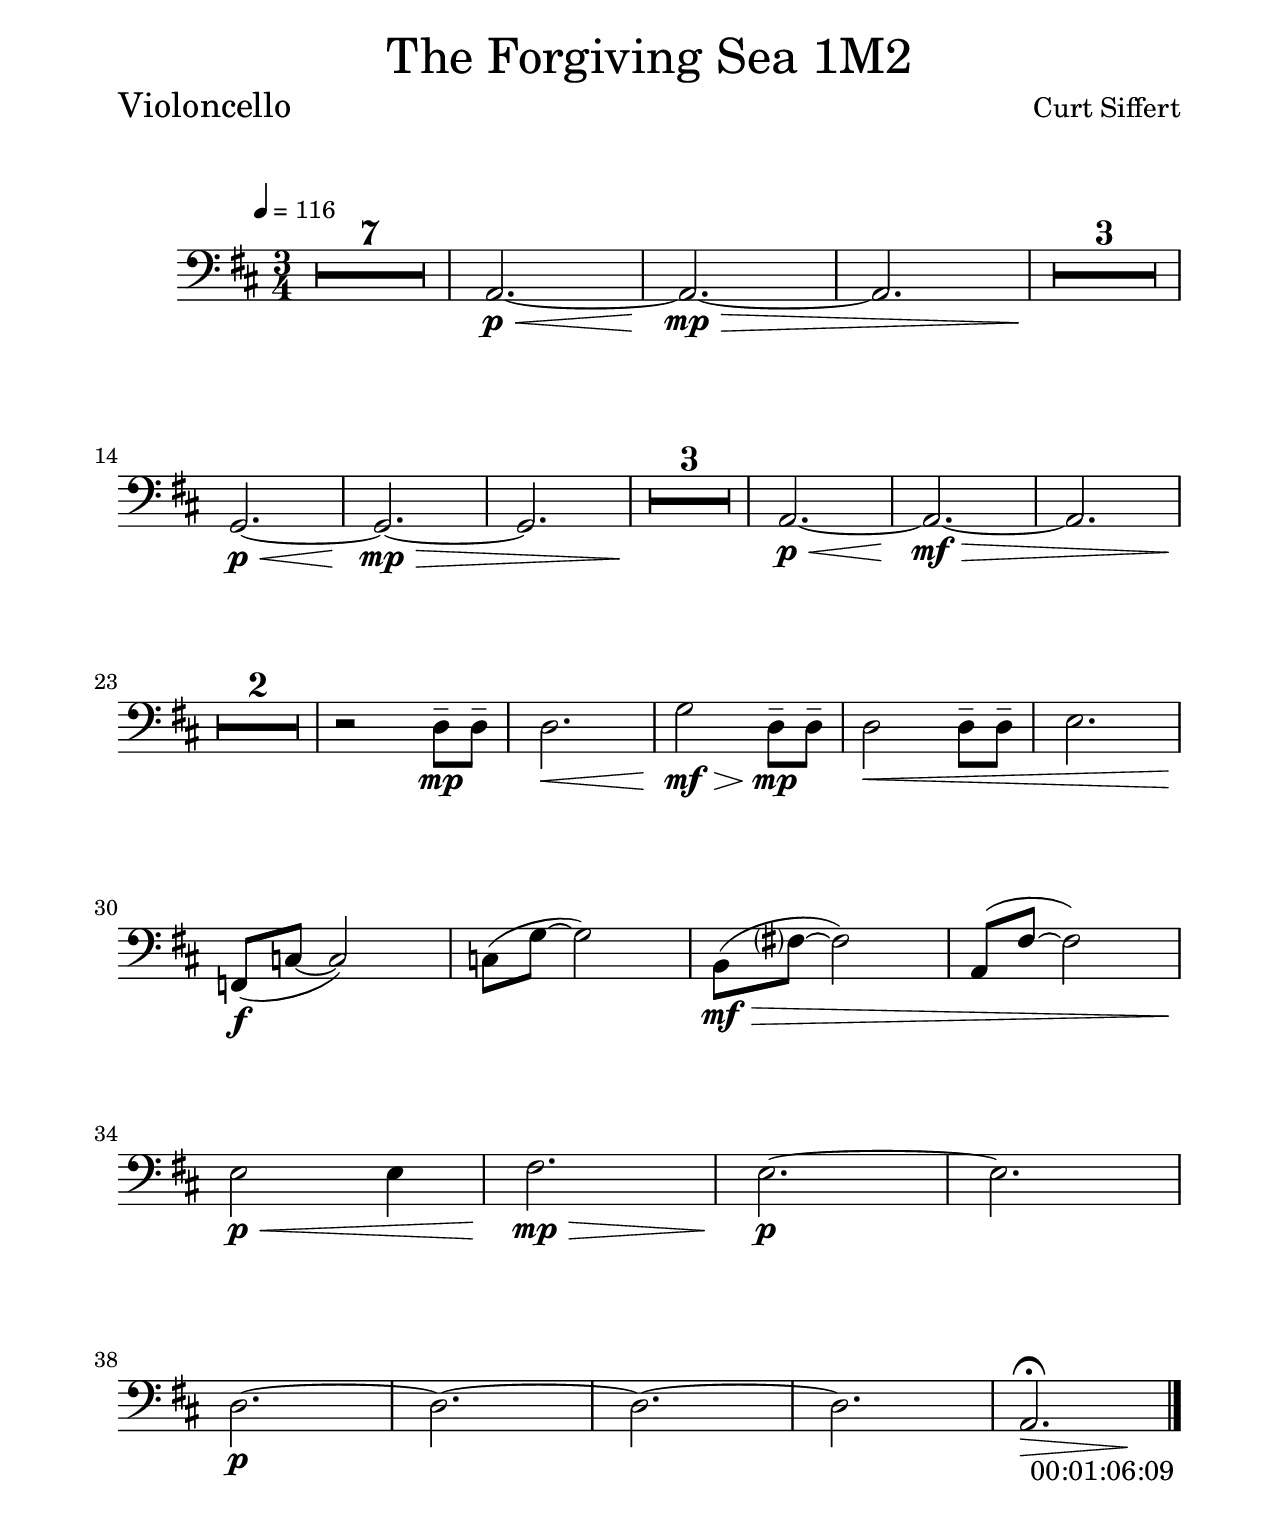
\version "2.18.0"
\include "english.ly"
\include "../lib/parts.ily"

\header {
  	instrument = "Violoncello"
}

\version "2.18.0"
\include "english.ly"

celloNotes = \relative c {

	\time 3/4
	\key d \major
	\set tieWaitForNote = ##t
	\clef bass
	
	R2.*7
	
	a2.\p\<~
	a2.\mp\>~
	a2.
	
	R2.*3\!

	\tag #'part { \break }

	g2.\p\<~
	g2.\mp\>~
	g2.

	R2.*3\!

	a2.\p\<~
	a2.\mf\>~
	a2.

	\tag #'part { \break }
	
	R2.*2\!
	
	r2 d8--\mp d-- |
	d2.\<
	g2\mf\> d8--\mp d-- |
	d2\< d8-- d-- |
	e2.
	
	\tag #'part { \break }

	f,8\f( c'8 ~ c2) |
	c8(g'8 ~ g2) |
	b,8\mf\>(fs'?8 ~ fs2) |
	a,8(fs'8 ~ fs2) |

	\tag #'part { \break }
	
	e2\p\< e4
	fs2.\mp\>
	e2.\p ~ 
	e2.

	\tag #'part { \break }
	
	d2.\p ~
	d ~
	d ~
	d ~
	
	<< {a2.\fermata } {s4\> s4 s4\!} >>
		
	\bar "|."
	\tag #'part {
		\override Score.RehearsalMark.direction = #DOWN
		\override Score.RehearsalMark.self-alignment-X = #RIGHT  
		\override Score.RehearsalMark.font-size = #0
		\mark "00:01:06:09"			
	}
	
}


{ 
	\everyPartScore
	\keepWithTag #'part \celloNotes	
}	
